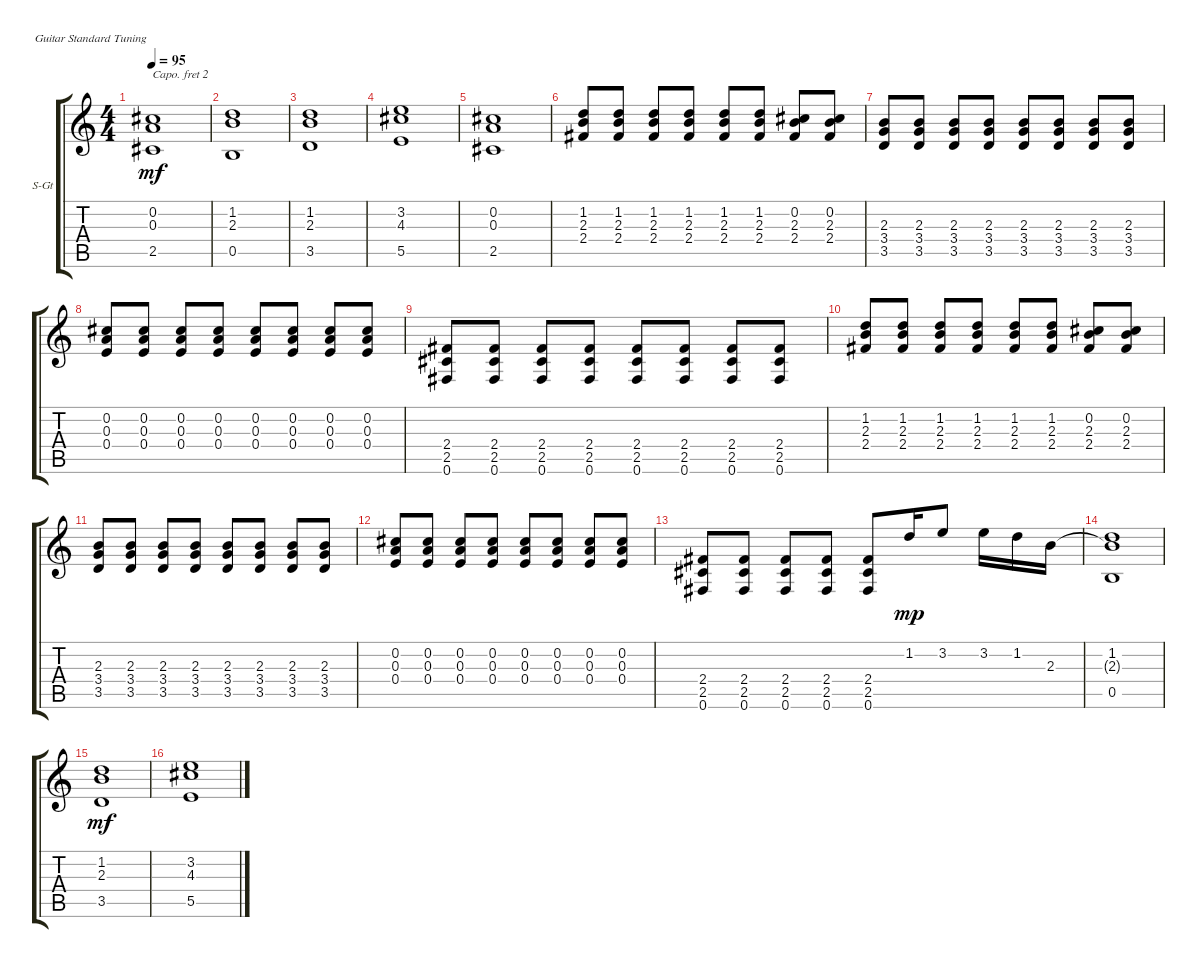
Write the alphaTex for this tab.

\defaultSystemsLayout 4
\bracketExtendMode groupsimilarinstruments
\firstSystemTrackNameOrientation horizontal
\otherSystemsTrackNameOrientation horizontal
\track ("Guitar 1" "S-Gt") {instrument acousticguitarsteel}
\staff {score tabs}
\capo 2
\tuning (E4 B3 G3 D3 A2 E2)
\ts (4 4)
\tempo 95
\clef g2
\ks c
(0.2 0.3 2.5).1{dy mf} |
(1.2 2.3 0.5).1 |
(3.5 2.3 1.2).1 |
(5.5 4.3 3.2).1 |
(0.2 0.3 2.5).1 |
(2.4 2.3 1.2).8 (2.4 2.3 1.2).8 (2.4 2.3 1.2).8 (2.4 2.3 1.2).8 (2.4 2.3 1.2).8 (2.4 2.3 1.2).8 (2.4 2.3 0.2).8 (2.4 2.3 0.2).8 |
(3.5 3.4 2.3).8 (3.5 3.4 2.3).8 (3.5 3.4 2.3).8 (3.5 3.4 2.3).8 (3.5 3.4 2.3).8 (3.5 3.4 2.3).8 (3.5 3.4 2.3).8 (3.5 3.4 2.3).8 |
(0.4 0.3 0.2).8 (0.4 0.3 0.2).8 (0.4 0.3 0.2).8 (0.4 0.3 0.2).8 (0.4 0.3 0.2).8 (0.4 0.3 0.2).8 (0.4 0.3 0.2).8 (0.4 0.3 0.2).8 |
(0.6 2.5 2.4).8 (0.6 2.5 2.4).8 (0.6 2.5 2.4).8 (0.6 2.5 2.4).8 (0.6 2.5 2.4).8 (0.6 2.5 2.4).8 (0.6 2.5 2.4).8 (0.6 2.5 2.4).8 |
(2.4 2.3 1.2).8 (2.4 2.3 1.2).8 (2.4 2.3 1.2).8 (2.4 2.3 1.2).8 (2.4 2.3 1.2).8 (2.4 2.3 1.2).8 (2.4 2.3 0.2).8 (2.4 2.3 0.2).8 |
(3.5 3.4 2.3).8 (3.5 3.4 2.3).8 (3.5 3.4 2.3).8 (3.5 3.4 2.3).8 (3.5 3.4 2.3).8 (3.5 3.4 2.3).8 (3.5 3.4 2.3).8 (3.5 3.4 2.3).8 |
(0.4 0.3 0.2).8 (0.4 0.3 0.2).8 (0.4 0.3 0.2).8 (0.4 0.3 0.2).8 (0.4 0.3 0.2).8 (0.4 0.3 0.2).8 (0.4 0.3 0.2).8 (0.4 0.3 0.2).8 |
(0.6 2.5 2.4).8 (0.6 2.5 2.4).8 (0.6 2.5 2.4).8 (0.6 2.5 2.4).8 (0.6 2.5 2.4).8 1.2.16{dy mp} 3.2.8 3.2.16 1.2.16 2.3.16 |
(2.3{t} 1.2 0.5).1 |
(3.5 2.3 1.2).1{dy mf} |
(4.3 3.2 5.5).1
